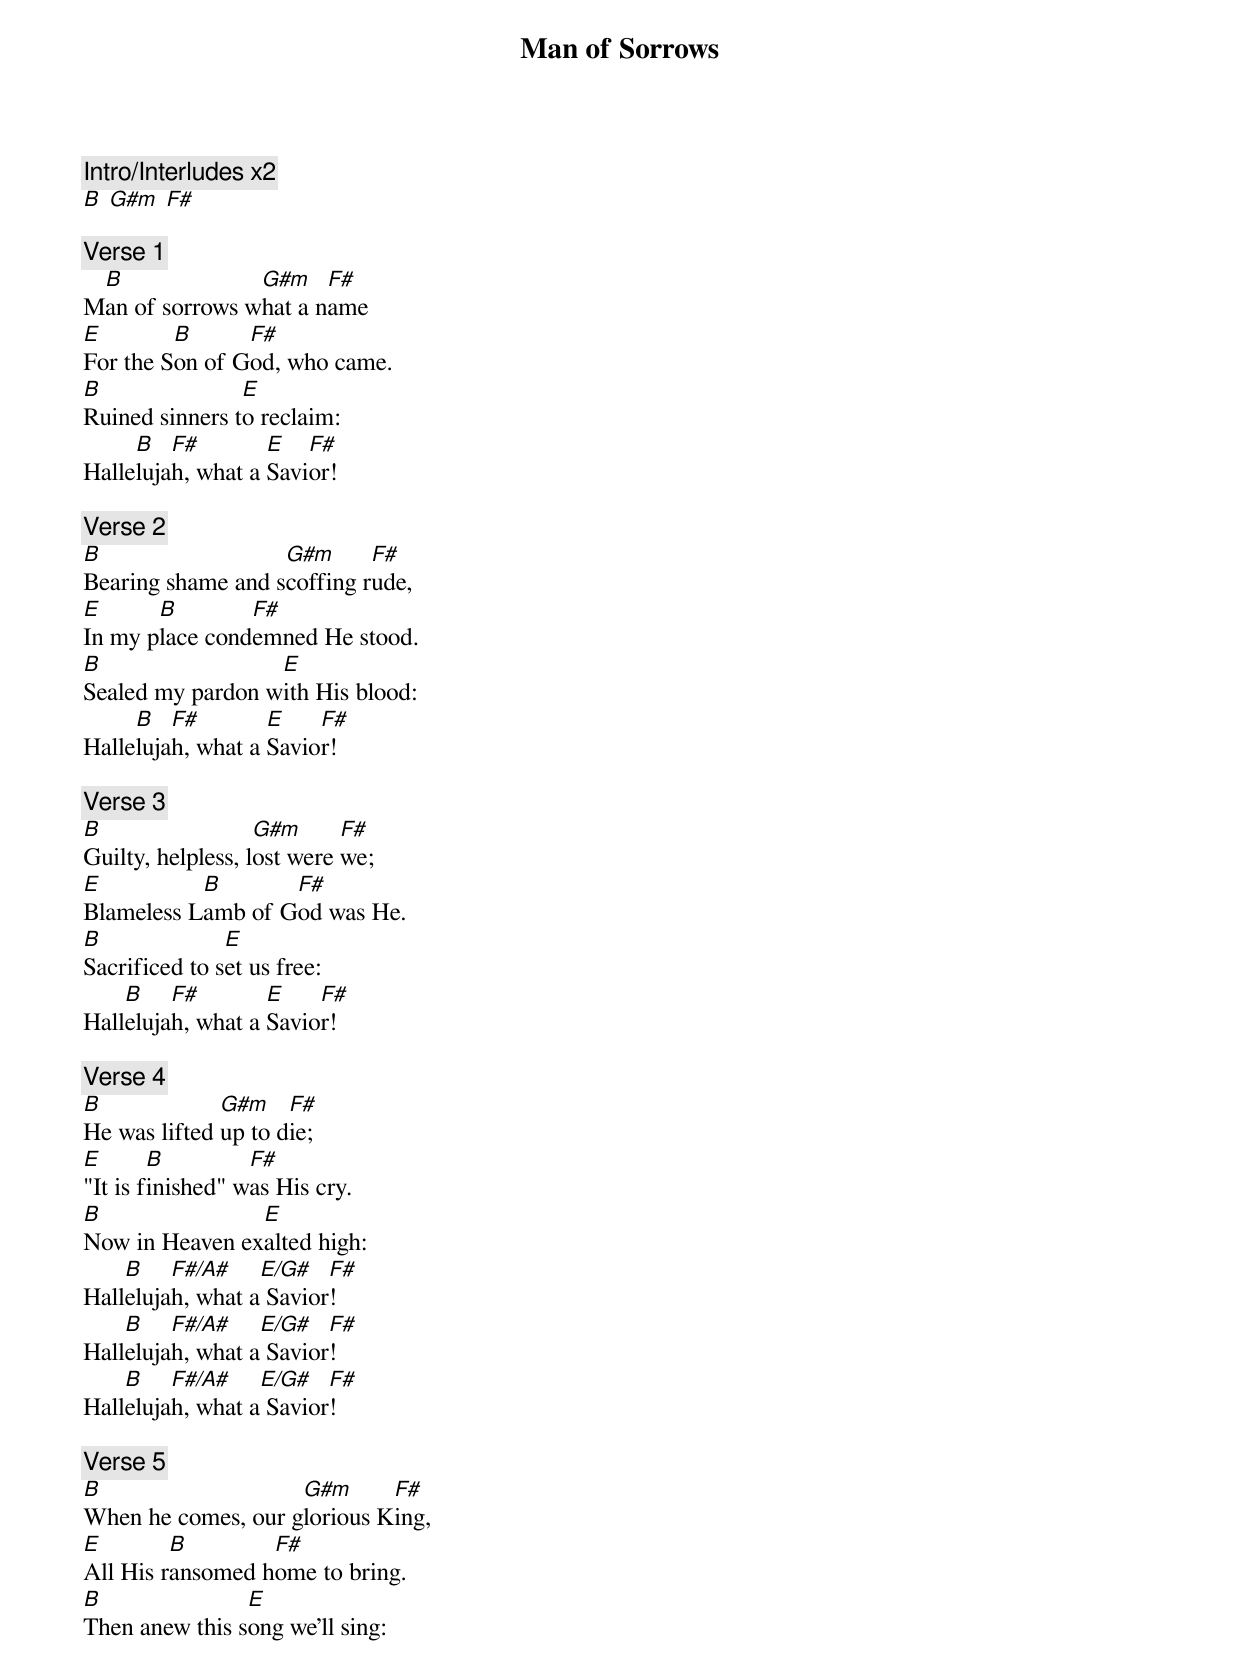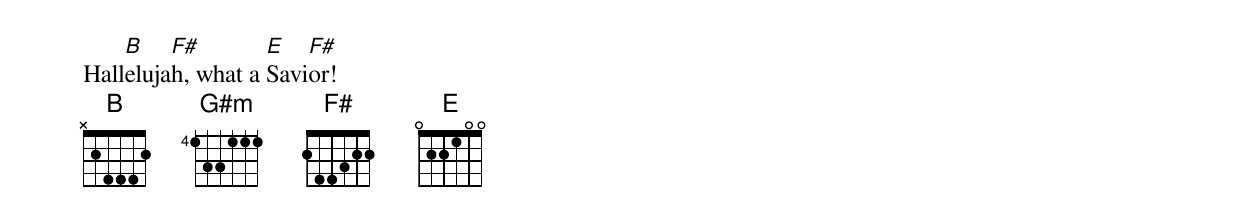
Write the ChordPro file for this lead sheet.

{title:Man of Sorrows}
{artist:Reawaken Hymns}
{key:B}
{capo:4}

{comment:Intro/Interludes x2}
[B] [G#m] [F#]

{comment:Verse 1}
M[B]an of sorrows w[G#m]hat a n[F#]ame
[E]For the S[B]on of G[F#]od, who came.
[B]Ruined sinners t[E]o reclaim:
Halle[B]luja[F#]h, what a [E]Savi[F#]or!

{comment:Verse 2}
[B]Bearing shame and s[G#m]coffing r[F#]ude,
[E]In my p[B]lace cond[F#]emned He stood.
[B]Sealed my pardon w[E]ith His blood:
Halle[B]luja[F#]h, what a [E]Savio[F#]r!

{comment:Verse 3}
[B]Guilty, helpless, l[G#m]ost were [F#]we;
[E]Blameless L[B]amb of G[F#]od was He.
[B]Sacrificed to s[E]et us free:
Hall[B]eluja[F#]h, what a [E]Savio[F#]r!

{comment:Verse 4}
[B]He was lifted [G#m]up to d[F#]ie;
[E]"It is f[B]inished" w[F#]as His cry.
[B]Now in Heaven ex[E]alted high:
Hall[B]eluja[F#/A#]h, what a[E/G#] Savior[F#]!
Hall[B]eluja[F#/A#]h, what a[E/G#] Savior[F#]!
Hall[B]eluja[F#/A#]h, what a[E/G#] Savior[F#]!

{comment:Verse 5}
[B]When he comes, our g[G#m]lorious K[F#]ing,
[E]All His r[B]ansomed h[F#]ome to bring.
[B]Then anew this s[E]ong we'll sing:
Hall[B]eluja[F#]h, what a [E]Savi[F#]or!
